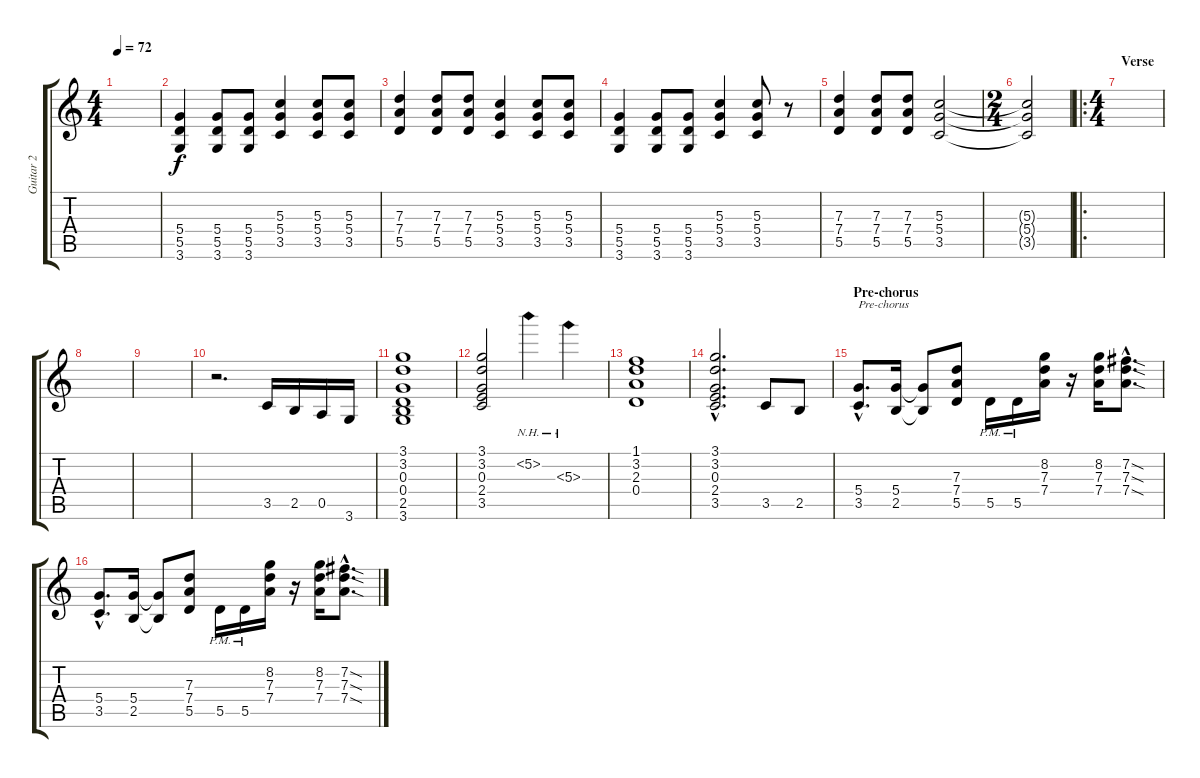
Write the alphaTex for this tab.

\track ("Guitar 2" "Guitar 2") {instrument distortionguitar}
\staff {score tabs}
\tuning (E4 B3 G3 D3 A2 E2) {hide}
\ts (4 4)
\tempo 72
\clef g2
\ks c
|
(5.4 5.5 3.6).4 (5.4 5.5 3.6).8 (5.4 5.5 3.6).8 (5.3 5.4 3.5).4 (5.3 5.4 3.5).8 (5.3 5.4 3.5).8 |
(7.3 7.4 5.5).4 (7.3 7.4 5.5).8 (7.3 7.4 5.5).8 (5.3 5.4 3.5).4 (5.3 5.4 3.5).8 (5.3 5.4 3.5).8 |
(5.4 5.5 3.6).4 (5.4 5.5 3.6).8 (5.4 5.5 3.6).8 (5.3 5.4 3.5).4 (5.3 5.4 3.5).8 r.8 |
(7.3 7.4 5.5).4 (7.3 7.4 5.5).8 (7.3 7.4 5.5).8 (5.3 5.4 3.5).2 |
\ts (2 4)
(5.3{t} 5.4{t} 3.5{t}).2 |
\ro
\ts (4 4)
\section ("" "Verse")
|
|
|
r.2{d} 3.5.16 2.5.16 0.5.16 3.6.16 |
(3.1 3.2 0.3 0.4 2.5 3.6).1 |
(3.1 3.2 0.3 2.4 3.5).2 5.2{nh}.4 5.3{nh}.4 |
(1.1 3.2 2.3 0.4).1 |
(3.1{hac} 3.2{hac} 0.3{hac} 2.4{hac} 3.5{hac}).2{d} 3.5.8 2.5.8 |
\section ("" "Pre-chorus")
(5.4{hac} 3.5{hac}).8{d txt "Pre-chorus"} (5.4 2.5).16 (5.4{t} 2.5{t}).8 (7.3 7.4 5.5).8 5.5{pm}.16 5.5{pm}.16 (8.2 7.3 7.4).16 r.16 (8.2 7.3 7.4).16 (7.2{sod hac} 7.3{sod hac} 7.4{sod hac}).8{d} |
(5.4{hac} 3.5{hac}).8{d} (5.4 2.5).16 (5.4{t} 2.5{t}).8 (7.3 7.4 5.5).8 5.5{pm}.16 5.5{pm}.16 (8.2 7.3 7.4).16 r.16 (8.2 7.3 7.4).16 (7.2{sod hac} 7.3{sod hac} 7.4{sod hac}).8{d}
